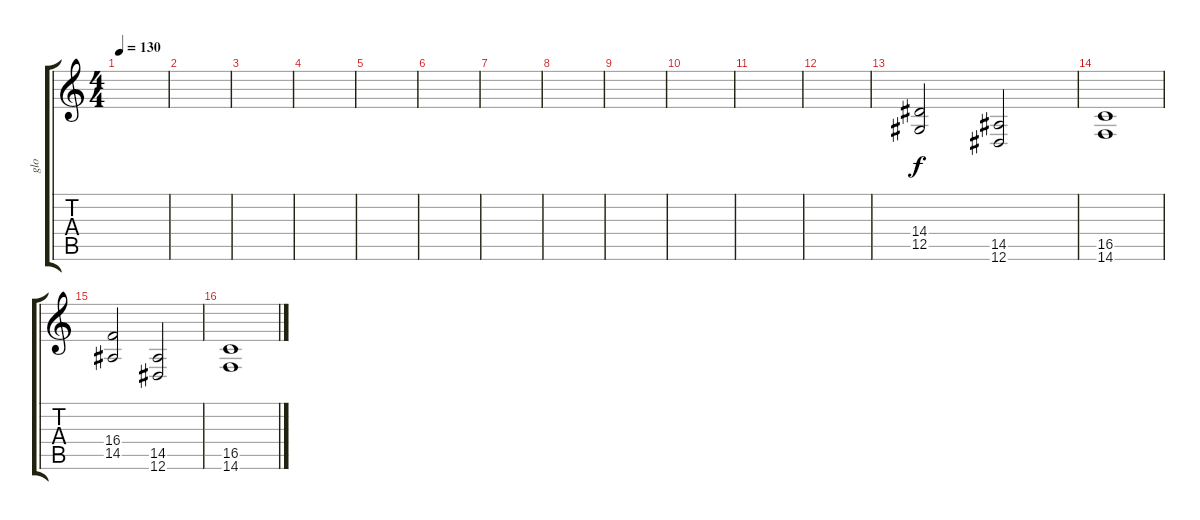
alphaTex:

\track ("glo" "glo") {instrument stringensemble1}
\staff {score tabs}
\tuning (Eb4 Bb3 Gb3 Db3 Ab2 Eb2) {hide}
\ts (4 4)
\tempo 130
\clef g2
\ks c
|
|
|
|
|
|
|
|
|
|
|
|
(14.4 12.5).2 (14.5 12.6).2 |
(16.5 14.6).1 |
(16.4 14.5).2 (14.5 12.6).2 |
(16.5 14.6).1
